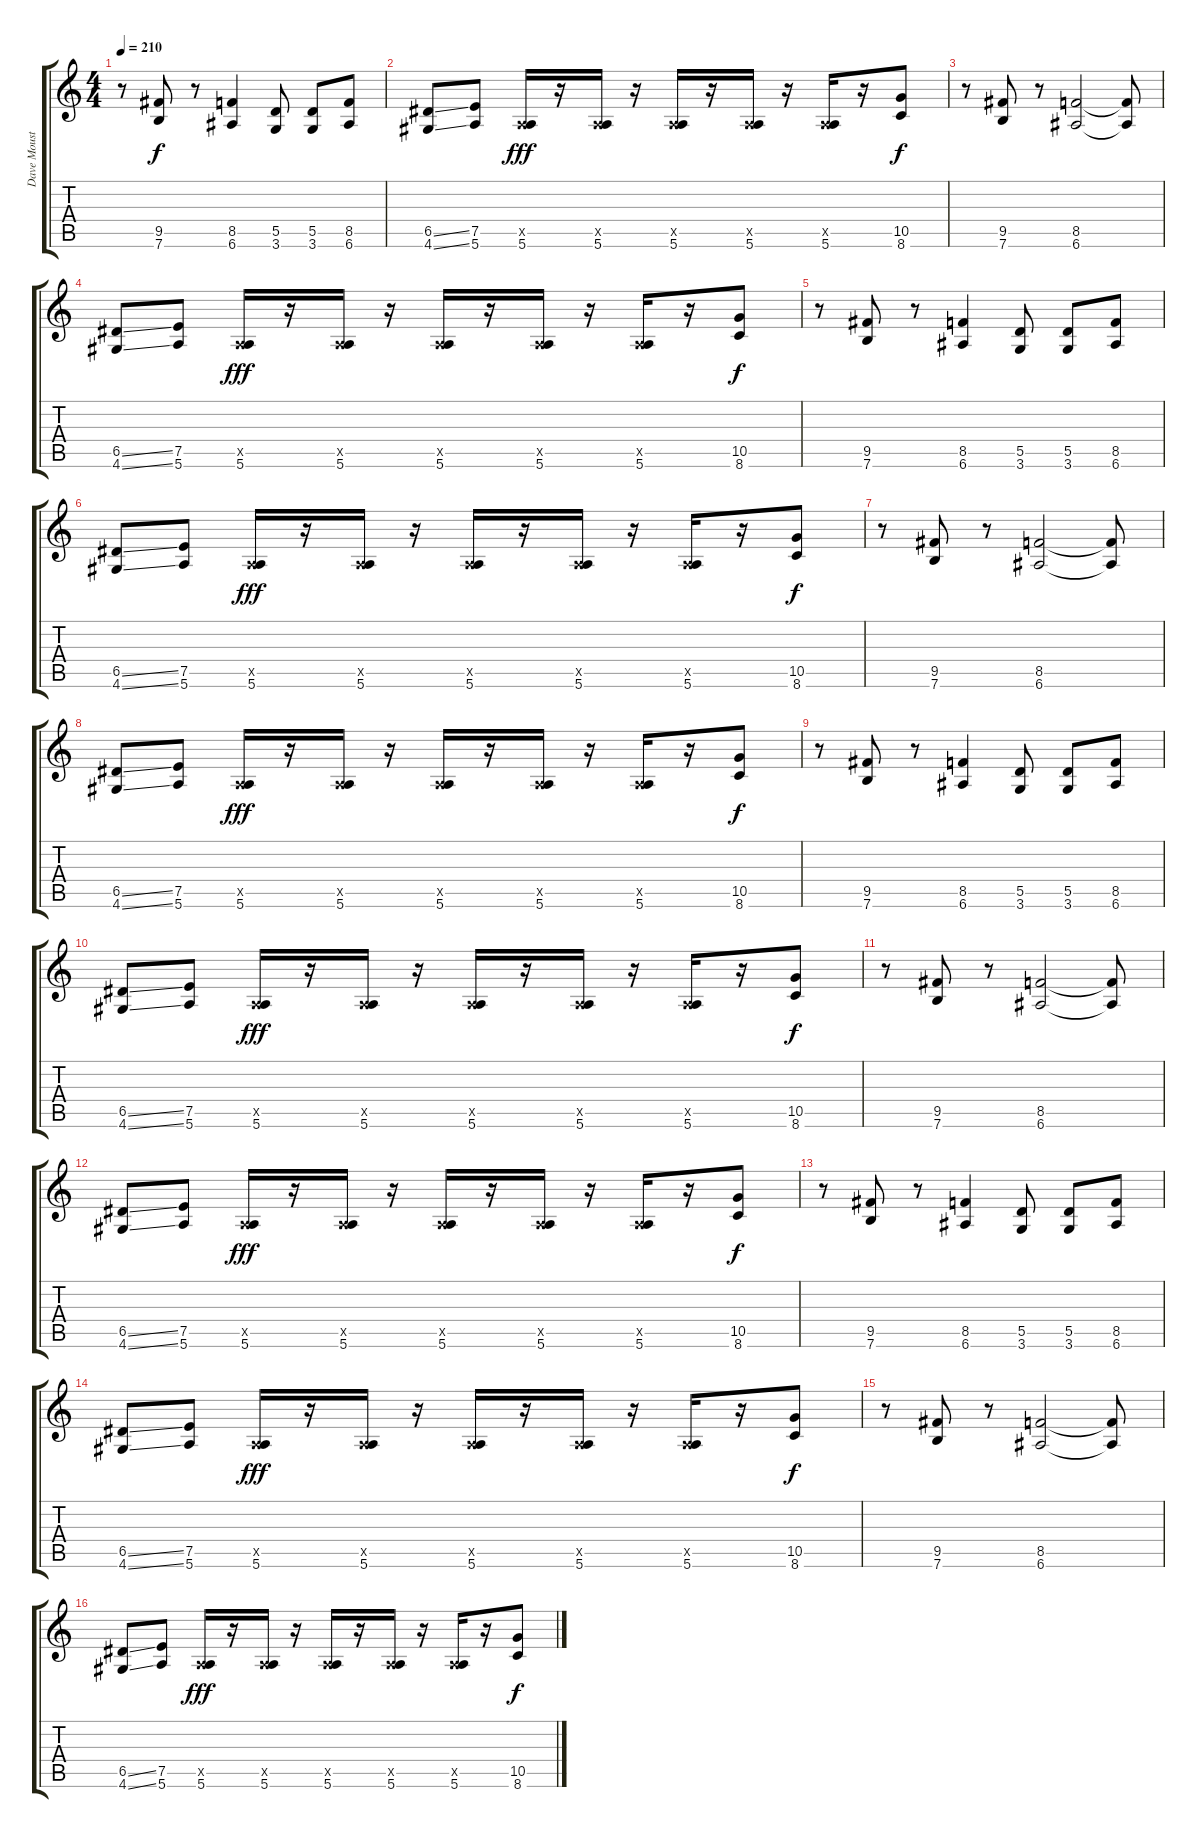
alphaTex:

\track ("Dave Moustaine" "Dave Moust") {instrument distortionguitar}
\staff {score tabs}
\tuning (E4 B3 G3 D3 A2 E2) {hide}
\ts (4 4)
\tempo 210
\clef g2
\ks c
r.8{dy f} (9.5 7.6).8 r.8 (8.5 6.6).4 (5.5 3.6).8 (5.5 3.6).8 (8.5 6.6).8 |
(6.5{ss} 4.6{ss}).8 (7.5 5.6).8 (0.5{x} 5.6).16{dy fff} r.16 (0.5{x} 5.6).16 r.16 (0.5{x} 5.6).16 r.16 (0.5{x} 5.6).16 r.16 (0.5{x} 5.6).16 r.16 (10.5 8.6).8{dy f} |
r.8 (9.5 7.6).8 r.8 (8.5 6.6).2 (8.5{t} 6.6{t}).8 |
(6.5{ss} 4.6{ss}).8 (7.5 5.6).8 (0.5{x} 5.6).16{dy fff} r.16 (0.5{x} 5.6).16 r.16 (0.5{x} 5.6).16 r.16 (0.5{x} 5.6).16 r.16 (0.5{x} 5.6).16 r.16 (10.5 8.6).8{dy f} |
r.8 (9.5 7.6).8 r.8 (8.5 6.6).4 (5.5 3.6).8 (5.5 3.6).8 (8.5 6.6).8 |
(6.5{ss} 4.6{ss}).8 (7.5 5.6).8 (0.5{x} 5.6).16{dy fff} r.16 (0.5{x} 5.6).16 r.16 (0.5{x} 5.6).16 r.16 (0.5{x} 5.6).16 r.16 (0.5{x} 5.6).16 r.16 (10.5 8.6).8{dy f} |
r.8 (9.5 7.6).8 r.8 (8.5 6.6).2 (8.5{t} 6.6{t}).8 |
(6.5{ss} 4.6{ss}).8 (7.5 5.6).8 (0.5{x} 5.6).16{dy fff} r.16 (0.5{x} 5.6).16 r.16 (0.5{x} 5.6).16 r.16 (0.5{x} 5.6).16 r.16 (0.5{x} 5.6).16 r.16 (10.5 8.6).8{dy f} |
r.8 (9.5 7.6).8 r.8 (8.5 6.6).4 (5.5 3.6).8 (5.5 3.6).8 (8.5 6.6).8 |
(6.5{ss} 4.6{ss}).8 (7.5 5.6).8 (0.5{x} 5.6).16{dy fff} r.16 (0.5{x} 5.6).16 r.16 (0.5{x} 5.6).16 r.16 (0.5{x} 5.6).16 r.16 (0.5{x} 5.6).16 r.16 (10.5 8.6).8{dy f} |
r.8 (9.5 7.6).8 r.8 (8.5 6.6).2 (8.5{t} 6.6{t}).8 |
(6.5{ss} 4.6{ss}).8 (7.5 5.6).8 (0.5{x} 5.6).16{dy fff} r.16 (0.5{x} 5.6).16 r.16 (0.5{x} 5.6).16 r.16 (0.5{x} 5.6).16 r.16 (0.5{x} 5.6).16 r.16 (10.5 8.6).8{dy f} |
r.8 (9.5 7.6).8 r.8 (8.5 6.6).4 (5.5 3.6).8 (5.5 3.6).8 (8.5 6.6).8 |
(6.5{ss} 4.6{ss}).8 (7.5 5.6).8 (0.5{x} 5.6).16{dy fff} r.16 (0.5{x} 5.6).16 r.16 (0.5{x} 5.6).16 r.16 (0.5{x} 5.6).16 r.16 (0.5{x} 5.6).16 r.16 (10.5 8.6).8{dy f} |
r.8 (9.5 7.6).8 r.8 (8.5 6.6).2 (8.5{t} 6.6{t}).8 |
(6.5{ss} 4.6{ss}).8 (7.5 5.6).8 (0.5{x} 5.6).16{dy fff} r.16 (0.5{x} 5.6).16 r.16 (0.5{x} 5.6).16 r.16 (0.5{x} 5.6).16 r.16 (0.5{x} 5.6).16 r.16 (10.5 8.6).8{dy f}
